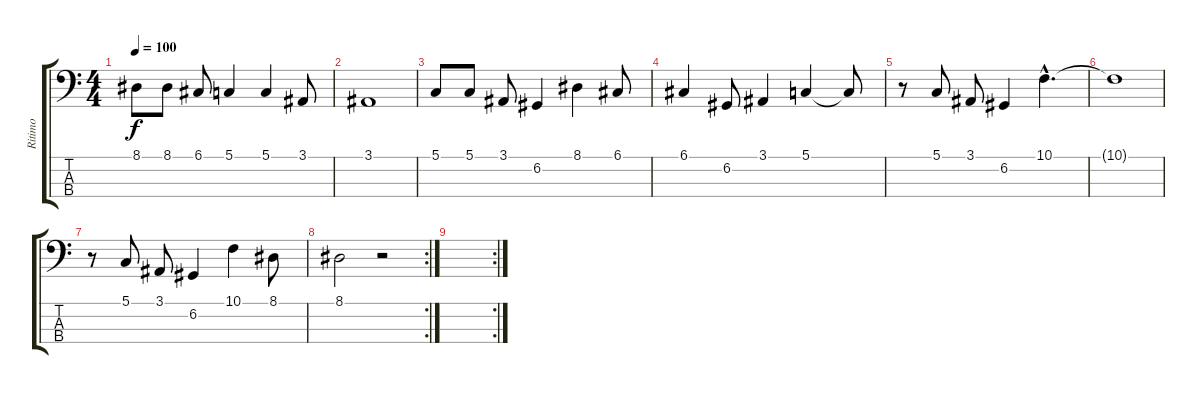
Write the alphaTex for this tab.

\track ("Ritimo" "Ritimo") {instrument clavinet}
\staff {score tabs}
\tuning (G2 D2 A1 E1) {hide}
\ts (4 4)
\tempo 100
\clef f4
\ks c
8.1.8{dy f instrument clavinet} 8.1.8 6.1.8 5.1.4 5.1.4 3.1.8 |
3.1.1 |
5.1.8 5.1.8 3.1.8 6.2.4 8.1.4 6.1.8 |
6.1.4 6.2.8 3.1.4 5.1.4 5.1{t}.8 |
r.8 5.1.8 3.1.8 6.2.4 10.1{hac}.4{d} |
10.1{t}.1 |
r.8 5.1.8 3.1.8 6.2.4 10.1.4 8.1.8 |
\rc 2
8.1.2 r.2 |
\rc 2
